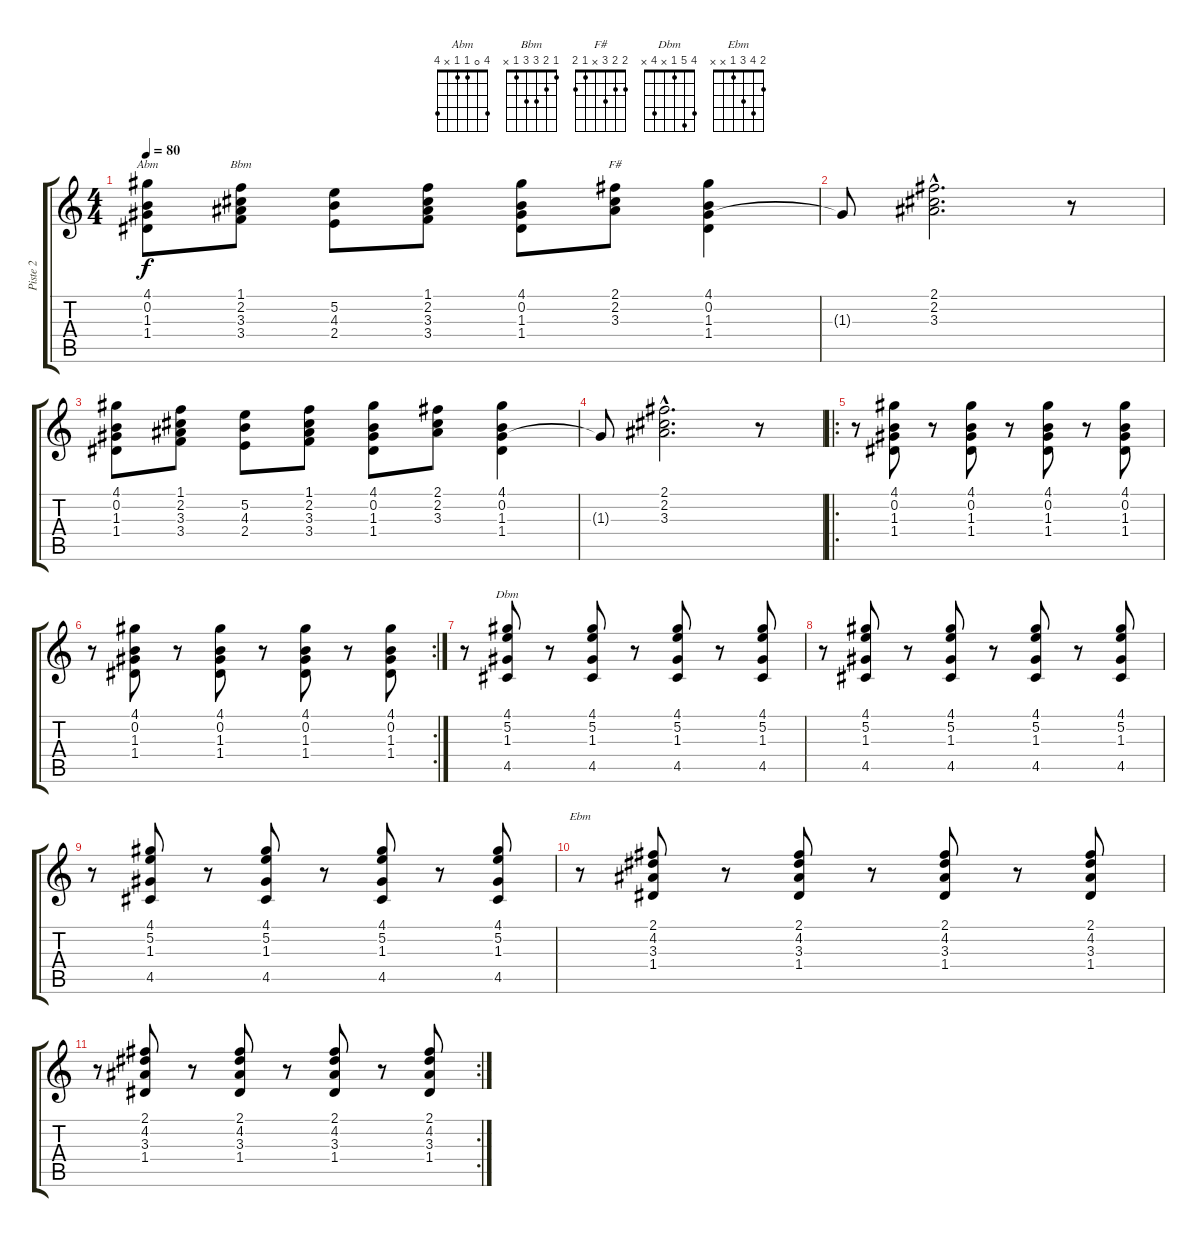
\track ("Piste 2" "Piste 2") {instrument acousticguitarnylon}
\staff {score tabs}
\tuning (E4 B3 G3 D3 A2 E2) {hide}
\chord ("Abm" 4 0 1 1 x 4)
\chord ("Bbm" 1 2 3 3 1 x)
\chord ("F#" 2 2 3 x 1 2)
\chord ("Dbm" 4 5 1 x 4 x)
\chord ("Ebm" 2 4 3 1 x x)
\ts (4 4)
\tempo 80
\clef g2
\ks c
(4.1 0.2 1.3 1.4).8{ch "Abm" dy f instrument acousticguitarnylon} (1.1 2.2 3.3 3.4).8{ch "Bbm"} (5.2 4.3 2.4).8 (1.1 2.2 3.3 3.4).8 (4.1 0.2 1.3 1.4).8 (2.1 2.2 3.3).8{ch "F#"} (4.1 0.2 1.3 1.4).4 |
1.3{t}.8 (2.1{hac} 2.2{hac} 3.3{hac}).2{d} r.8 |
(4.1 0.2 1.3 1.4).8 (1.1 2.2 3.3 3.4).8 (5.2 4.3 2.4).8 (1.1 2.2 3.3 3.4).8 (4.1 0.2 1.3 1.4).8 (2.1 2.2 3.3).8 (4.1 0.2 1.3 1.4).4 |
1.3{t}.8 (2.1{hac} 2.2{hac} 3.3{hac}).2{d} r.8 |
\ro
r.8 (4.1 0.2 1.3 1.4).8 r.8 (4.1 0.2 1.3 1.4).8 r.8 (4.1 0.2 1.3 1.4).8 r.8 (4.1 0.2 1.3 1.4).8 |
\rc 2
r.8 (4.1 0.2 1.3 1.4).8 r.8 (4.1 0.2 1.3 1.4).8 r.8 (4.1 0.2 1.3 1.4).8 r.8 (4.1 0.2 1.3 1.4).8 |
r.8 (4.1 5.2 1.3 4.5).8{ch "Dbm"} r.8 (4.1 5.2 1.3 4.5).8 r.8 (4.1 5.2 1.3 4.5).8 r.8 (4.1 5.2 1.3 4.5).8 |
r.8 (4.1 5.2 1.3 4.5).8 r.8 (4.1 5.2 1.3 4.5).8 r.8 (4.1 5.2 1.3 4.5).8 r.8 (4.1 5.2 1.3 4.5).8 |
r.8 (4.1 5.2 1.3 4.5).8 r.8 (4.1 5.2 1.3 4.5).8 r.8 (4.1 5.2 1.3 4.5).8 r.8 (4.1 5.2 1.3 4.5).8 |
r.8{ch "Ebm"} (2.1 4.2 3.3 1.4).8 r.8 (2.1 4.2 3.3 1.4).8 r.8 (2.1 4.2 3.3 1.4).8 r.8 (2.1 4.2 3.3 1.4).8 |
\rc 2
r.8 (2.1 4.2 3.3 1.4).8 r.8 (2.1 4.2 3.3 1.4).8 r.8 (2.1 4.2 3.3 1.4).8 r.8 (2.1 4.2 3.3 1.4).8
